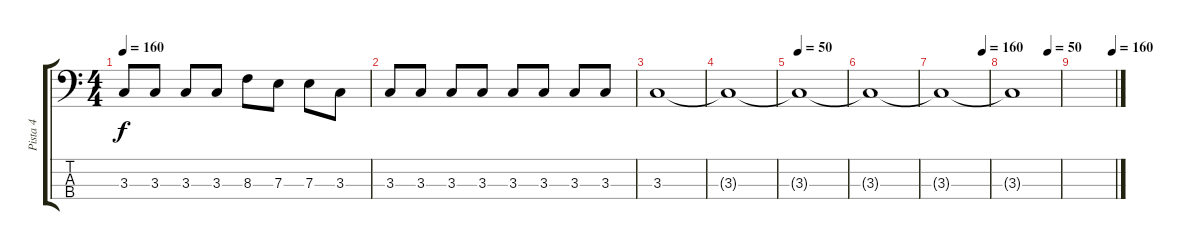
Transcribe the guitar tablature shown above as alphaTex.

\track ("Pista 4" "Pista 4") {instrument electricbasspick}
\staff {score tabs}
\tuning (G2 D2 A1 E1) {hide}
\ts (4 4)
\tempo 160
\clef f4
\ks c
3.3.8{dy f} 3.3.8 3.3.8 3.3.8 8.3.8 7.3.8 7.3.8 3.3.8 |
3.3.8 3.3.8 3.3.8 3.3.8 3.3.8 3.3.8 3.3.8 3.3.8 |
3.3.1 |
3.3{t}.1 |
\tempo 50
3.3{t}.1 |
3.3{t}.1 |
\tempo (160 0.875)
3.3{t}.1 |
\tempo (50 0.75)
3.3{t}.1 |
\tempo (160 0.9375)
